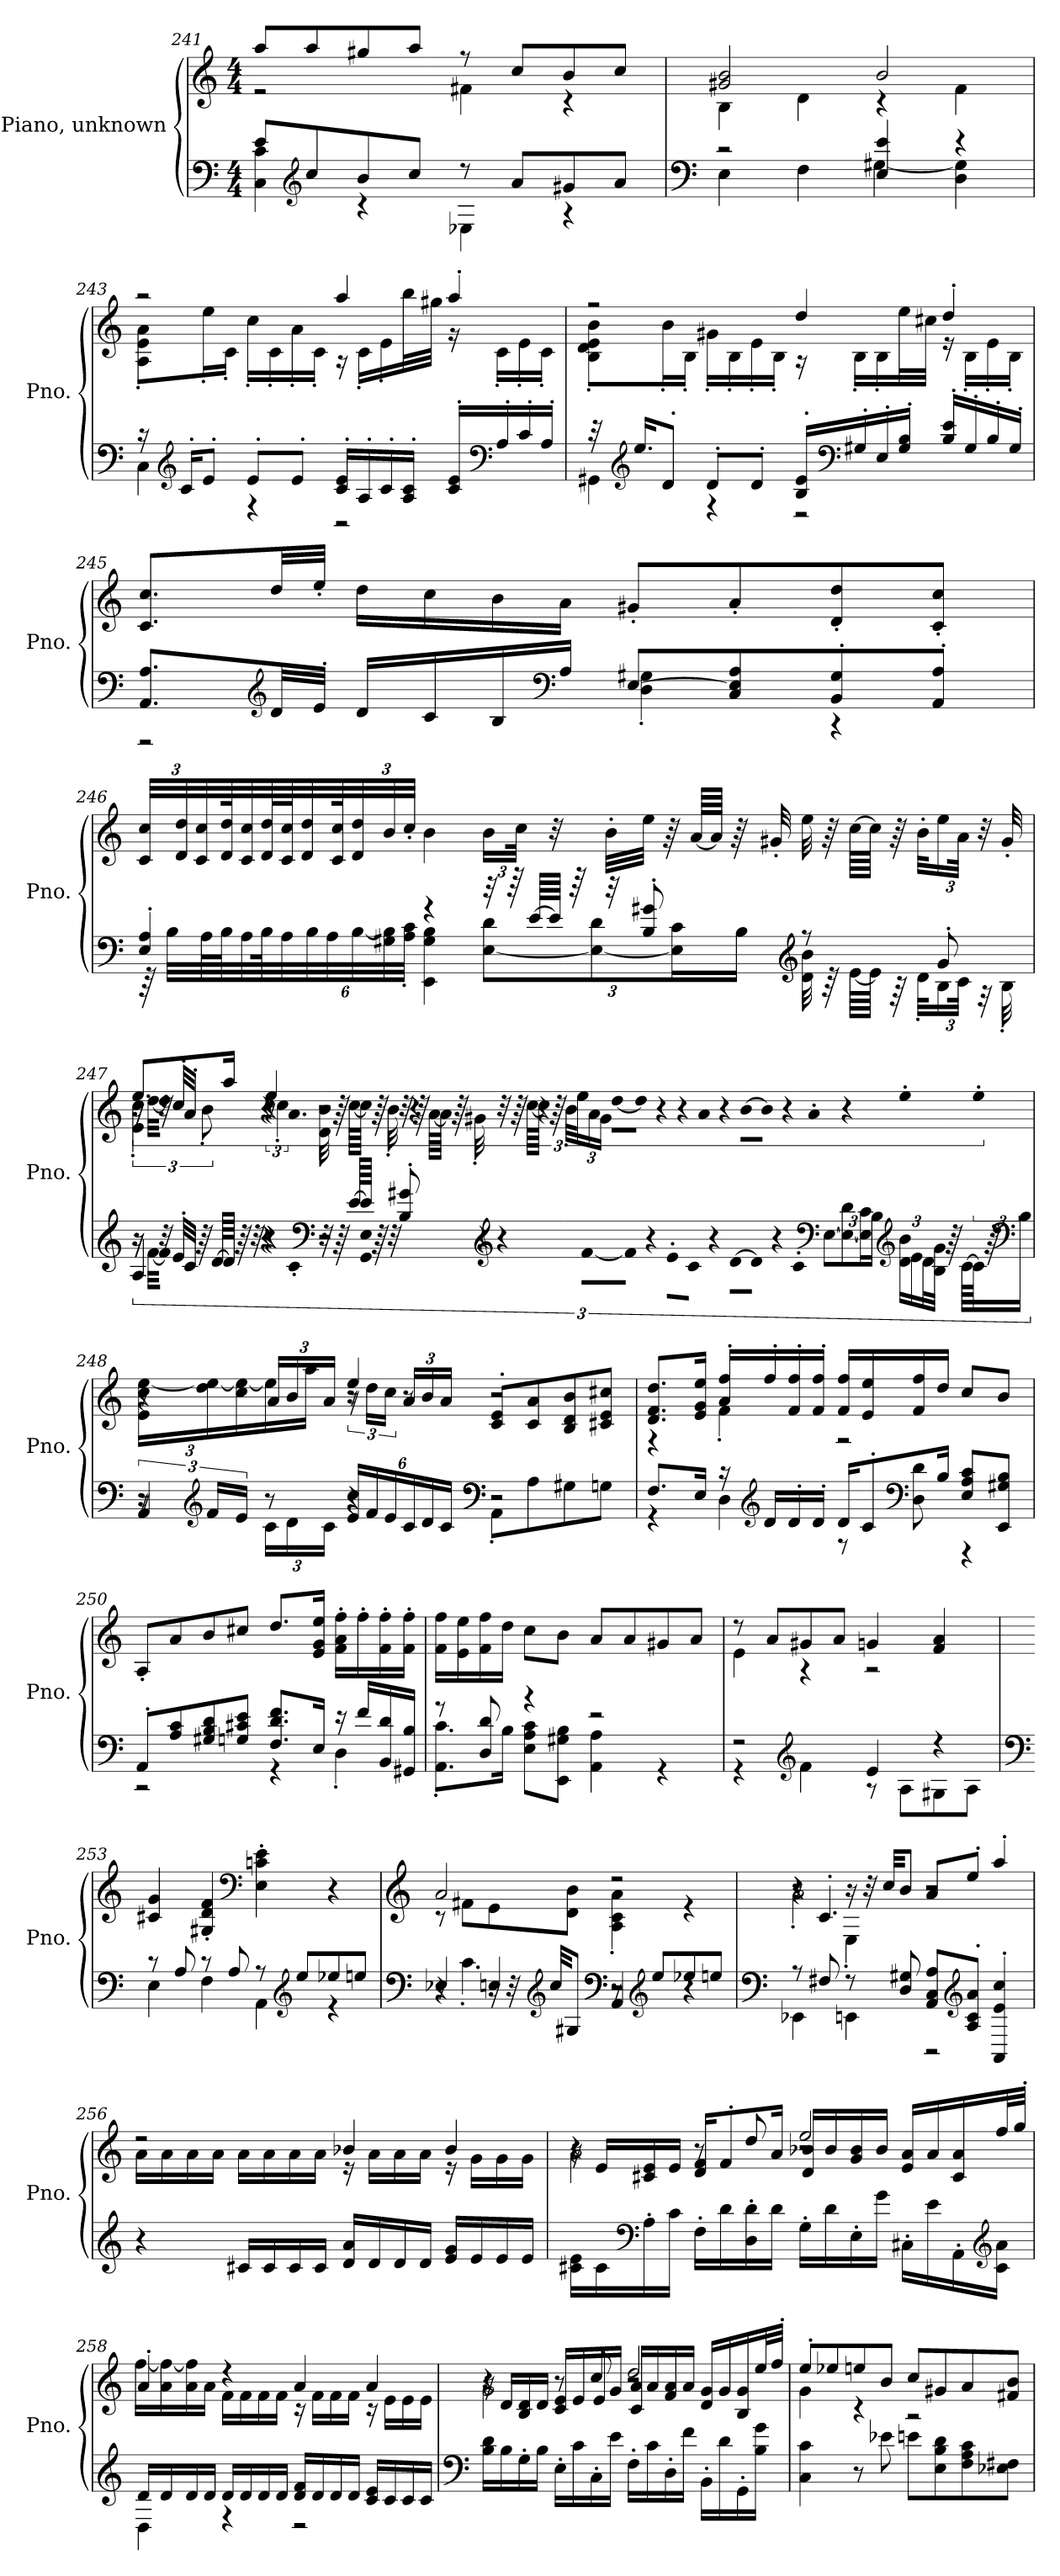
**kern	**kern
*part1	*part1
*staff2	*staff1
*I"Piano, unknown	*
*I'Pno.	*
!!LO:LB:g=z
*clefF4	*clefG2
*k[]	*k[]
*M4/4	*M4/4
=241	=241
*^	*^
8e/L	4C\ 4c\	8aa/L	2r
*clefG2	*	*	*
8cc/	.	8aa/	.
8b/	4r	8gg#X/	.
8cc/J	.	8aa/J	.
8r	4E-X\	8r	4f#X\
8a/L	.	8cc/L	.
8g#X/	4r	8b/	4r
8a/J	.	8cc/J	.
=242	=242	=242	=242
*clefF4	*	*	*
2r	4E\	2g#X/ 2b/	4B\
.	4F\	.	4d\
4E/ 4e/	[4G#X\	2b/	4r
4r	4D\ 4G#\]	.	4f\
=243	=243	=243	=243
16r	4C\	2r	8A\' 8e\' 8a\'L
*clefG2	*	*	*
16c'/KL	.	.	.
8e'/J	.	.	16ee'\L
.	.	.	16c'\JJ
8e'/L	4r	.	16cc'\LL
.	.	.	16c'\
8e'/J	.	.	16a'\
.	.	.	16c'\JJ
16c/' 16e/'LL	2r	4aa/	16r
16A'/	.	.	16c'\LL
16c'/	.	.	16e'\
16A/' 16c/'JJ	.	.	32bb\L
.	.	.	32gg#X\JJJ
16c/' 16e/'LL	.	4aa'/	16r
*clefF4	*	*	*
16A'/	.	.	16c'\LL
16c'/	.	.	16e'\
16A'/JJ	.	.	16c'\JJ
!!LO:LB:g=z	!!
=244	=244	=244	=244
32r	4GG#X\	2r	8B\' 8d\' 8e\' 8b\'L
*clefG2	*	*	*
16.ee/KL	.	.	.
8d'/J	.	.	16b'\L
.	.	.	16B'\JJ
8d'/L	4r	.	16g#X'\LL
.	.	.	16B'\
8d'/J	.	.	16e'\
.	.	.	16B'\JJ
16B/' 16e/'LL	2r	4dd/	16r
*clefF4	*	*	*
16G#X'/	.	.	16B'\LL
16E'/	.	.	16B'\
16G#/' 16B/'JJ	.	.	32ee\L
.	.	.	32cc#X\JJJ
16B/' 16e/'LL	.	4dd'/	16r
16G#'/	.	.	16B'\LL
16B'/	.	.	16e'\
16G#'/JJ	.	.	16B'\JJ
*	*	*v	*v
=245	=245	=245
8.AA/ 8.A/L	2r	8.c/ 8.cc/L
*clefG2	*	*
32d/LL	.	32dd/LL
32e'/JJJ	.	32ee'/JJJ
16d/LL	.	16dd\LL
16c/	.	16cc\
16B/	.	16b\
*clefF4	*	*
16A/JJ	.	16a\JJ
[8E/L	4D\' 4G#X\'	8g#X'/L
8C/ 8E/] 8A/	.	8a'/
8BB/' 8G#/'	4r	8d/' 8dd/'
8AA/' 8A/'J	.	8c/' 8cc/'J
!!LO:PB:g=z
=246	=246	=246
*	*	*Xbrackettup
4E/' 4A/'	64r	48c/ 48cc/LLL
.	32B\LLL	.
.	.	48d/ 48dd/
.	.	48c/ 48cc/
.	64A\L	.
.	64B\J	64d/ 64dd/K
.	32A\	32c/ 32cc/
.	64B\K	64d/ 64dd/L
*	*Xbrackettup	*
.	48A\	64c/ 64cc/J
.	.	32d/ 32dd/
.	48B\	.
.	48A\	.
.	.	64c/ 64cc/K
.	[48B\	48d/ 48dd/
.	48G#X\ 48B\]	48b/
.	48A\' 48c\'JJJ	48cc'/JJJ
4r	4EE\ 4G#\ 4B\	4b\
32r	[12E\ 12d\L	24b\LL
64r	.	.
.	.	48cc\JJk
[64e/LLLL	.	.
64e/JJJJ]	.	32r
64r	.	.
.	12E\_ 12d\	.
32r	.	32b'\LLL
8B/' 8g#X/'	.	32ee\JJJ
.	.	64r
.	24E\] 24c\L	.
.	.	[64a/LLLL
.	.	64a/JJJJ]
.	.	64r
.	24B\JJ	.
.	.	32g#X'/
*clefG2	*	*
8r	32d\ 32b\	32ee\
.	64r	64r
.	[64e\LLLL	[64cc\LLLL
.	64e\JJJJ]	64cc\JJJJ]
.	64r	64r
.	32d'\KLL	32b'\KLL
8g#'/	24B\	24ee\
.	48c\JJk	48a\JJk
.	32r	32r
.	32B'\	32g#'/
!!LO:LB:g=z
=247	=247	=247
*	*	*^
*	*brackettup	*	*brackettup
*	*^	*^	*^
16r	24r	4A/	8.ee/L	24r	16r	6e\' 6cc\'
.	[48f\KKL	.	.	[48dd\KKL	.	.
32r	8f\J]	.	.	8dd\J]	32r	.
32e'/LLL	.	.	.	.	32cc'/KKL	.
32c/JJJ	.	.	.	.	8a'/J	.
64r	.	.	.	.	.	.
.	.	.	.	.	.	12b'\
[64d/LLLL	.	.	.	.	.	.
64d/JJJJ]	32r	.	16aa/Jk	64r	.	.
64r	.	.	.	32.a\	.	.
32r	32c'\	.	.	.	.	.
4r	32e\ 32cc\	4r	4ee/	32r	4r	12r
.	64r	.	.	64r	.	.
.	[64f\LLLL	.	.	[64dd\LLLL	.	.
.	64f\JJJJ]	.	.	64dd\JJJJ]	.	.
.	64r	.	.	64r	.	.
.	.	.	.	.	.	6cc'\
.	32e'\LLL	.	.	32r	.	.
.	32c\JJJ	.	.	32a\	.	.
.	64r	.	.	64r	.	.
.	[64d\LLLL	.	.	[64b\LLLL	.	.
.	64d\JJJJ]	.	.	64b\JJJJ]	.	.
.	64r	.	.	64r	.	.
.	32c'\	.	.	32a'\	.	.
*clefF4	*	*	*	*	*	*
*	*Xbrackettup	*	*	*	*	*
32r	[12E\L	2r	2r	8r	2r	32d\ 32b\
64r	.	.	.	.	.	64r
[64e/LLLL	.	.	.	.	.	[64cc\LLLL
64e/JJJJ]	.	.	.	.	.	64cc\JJJJ]
64r	.	.	.	.	.	64r
.	12E\_ 12d\	.	.	.	.	.
32r	.	.	.	.	.	32b'\
8B/' 8g#X/'	.	.	.	8ee'\	.	32r
.	.	.	.	.	.	64r
.	24E\] 24c\L	.	.	.	.	.
.	.	.	.	.	.	[64a\LLLL
.	.	.	.	.	.	64a\JJJJ]
.	.	.	.	.	.	64r
.	24B\JJ	.	.	.	.	.
.	.	.	.	.	.	32g#X'\
*clefG2	*	*	*	*	*	*
4r	24d\ 24b\LL	.	.	4ee'\	.	32r
.	.	.	.	.	.	64r
.	24e\	.	.	.	.	.
.	.	.	.	.	.	[64cc\LLLL
.	.	.	.	.	.	64cc\JJJJ]
.	.	.	.	.	.	64r
.	24d\	.	.	.	.	.
.	.	.	.	.	.	32b'\KLL
*	*	*	*	*	*	*Xbrackettup
.	32B\ 32g#\JJk	.	.	.	.	24ee\
.	64r	.	.	.	.	.
.	.	.	.	.	.	24a\
.	[64c\LLLL	.	.	.	.	.
*	*brackettup	*	*	*	*	*
.	96c\JJJJ]	.	.	.	.	.
.	96r	.	.	.	.	.
*clefF4	*	*	*	*	*	*
.	24B\	.	.	.	.	24g#\JJ
*	*	*	*	*	*v	*v
!!LO:LB:g=z
=248	=248	=248	=248	=248	=248
24r	8r	4AA/	4r	24e\ 24cc\ [24ee\LL	8r
*clefG2	*	*	*	*	*
24f/LL	.	.	.	24dd\ 24ee\_	.
24e/JJ	.	.	.	24cc\ 24ee\_	.
*	*Xbrackettup	*	*	*	*
8r	24c\LL	.	.	16ee\]	24a/LL
.	24d\	.	.	.	24b/
.	.	.	.	16aa\JJ	.
.	24c\JJ	.	.	.	24a/JJ
*	*	*	*	*brackettup	*
24e/ 24cc/LL	4r	4r	4ee/	24r	8r
24f/	.	.	.	24dd\LL	.
24e/	.	.	.	24cc\JJ	.
*	*	*	*	*	*Xbrackettup
24c/	.	.	.	8r	24a/LL
24d/	.	.	.	.	24b/
24c/JJ	.	.	.	.	24a/JJ
*clefF4	*	*	*	*	*
2r	8AA'\L	2r	2r	2r	8c/' 8e/'L
.	8A\	.	.	.	8c/ 8a/
.	8G#X\	.	.	.	8B/ 8d/ 8b/
.	8Gn\J	.	.	.	8c#X/ 8e/ 8cc#X/J
*	*v	*v	*	*	*
*	*	*	*v	*v
=249	=249	=249	=249
8.F/L	4r	8.d/ 8.f/ 8.dd/L	4r
16E/Jk	.	16e/ 16g/ 16ee/Jk	.
16r	4D\	16a/' 16ff/'LL	4f'\
*clefG2	*	*	*
16d/LL	.	16ff'/	.
16d'/	.	16f/' 16ff/'	.
16d'/JJ	.	16f/' 16ff/'JJ	.
16d/KL	8r	16f/ 16ff/LL	2r
8c'/	.	16e/ 16ee/	.
*clefF4	*	*	*
.	8D\ 8d\	16f/ 16ff/	.
16B/Jk	.	16dd/JJ	.
8E/ 8A/ 8c/L	4r	8cc/L	.
8EE/ 8G#X/ 8B/J	.	8b/J	.
*	*	*v	*v
!!LO:LB:g=z
=250	=250	=250
8AA'/L	2r	8A'/L
8A/ 8c/	.	8a/
8G#X/ 8B/ 8d/	.	8b/
8Gn/ 8c#X/ 8e/J	.	8cc#X/J
8.F/ 8.d/ 8.f/L	4r	8.dd/L
16E/Jk	.	16e/ 16g/ 16ee/Jk
16r	4D'\	16f\' 16a\' 16ff\'LL
16f/LL	.	16ff'\
16BB/ 16d/	.	16f\' 16ff\'
16GG#X/ 16B/JJ	.	16f\' 16ff\'JJ
=251	=251	=251
8r	8.AA\' 8.c\'L	16f\ 16ff\LL
.	.	16e\ 16ee\
8D/ 8d/	.	16f\ 16ff\
.	16B\Jk	16dd\JJ
4r	8E\ 8A\ 8c\L	8cc\L
.	8EE\ 8G#X\ 8B\J	8b\J
2r	4AA\ 4A\	8a/L
.	.	8a/
.	4r	8g#X/
.	.	8a/J
=252	=252	=252
*	*	*^
2r	4r	8r	4e\
.	.	8a/L	.
*clefG2	*	*	*
.	4f\	8g#X/	4r
.	.	8a/J	.
4e/	8r	4gn/	2r
.	8A\L	.	.
4r	8G#X\	4f/ 4a/	.
.	8A\J	.	.
*	*	*v	*v
!!LO:LB:g=z
=253	=253	=253
*clefF4	*	*
8r	4E\	4c#X/ 4g/
8A/	.	.
8r	4F\	4G#X/' 4d/' 4f/'
8A/	.	.
*	*	*clefF4
8r	4AA\	4E\' 4cn\' 4e\'
*clefG2	*	*
8ee/L	.	.
8ee-X/	4r	4r
8een/J	.	.
*v	*v	*
=254	=254
*clefF4	*clefG2
*^	*^
*	*^	*	*
4r	8r	4E-X/	2a/	8r
.	4.c'\	.	.	8f#X\L
16r	.	4En/	.	8e\
32r	.	.	.	.
*clefG2	*	*	*	*
32cc/KKL	.	.	.	.
8G#X/J	.	.	.	8d\ 8b\J
*clefF4	*	*	*	*
8r	2r	4AA/	2r	4A\' 4c\' 4a\'
*clefG2	*	*	*	*
8ee/L	.	.	.	.
8ee-X/	.	4r	.	4r
8een/J	.	.	.	.
*v	*v	*v	*	*
*	*v	*v
!!LO:LB:g=z
=255	=255
*clefF4	*
*^	*^
*	*	*	*^
*	*	*	*	*^
8r	4EE-X\	4r	2a'\	8r	4r
8F#X/	.	.	.	4.c'/	.
8r	4EEn\	16r	.	.	4E'\
.	.	32r	.	.	.
.	.	32cc/KKL	.	.	.
8D/ 8G#X/	.	8b/J	.	.	.
8AA/ 8C/ 8A/L	2r	8a/L	2r	2r	2r
*clefG2	*	*	*	*	*
8A/' 8c/' 8a/'J	.	8ee'/J	.	.	.
4AA/' 4e/' 4cc/'	.	4aa'/	.	.	.
*v	*v	*	*	*	*
*	*	*v	*v	*v
=256	=256	=256
4r	2r	16a\LL
.	.	16a\
.	.	16a\
.	.	16a\JJ
16c#X/LL	.	16a\LL
16c#/	.	16a\
16c#/	.	16a\
16c#/JJ	.	16a\JJ
16d/ 16a/LL	4b-X/	16r
16d/	.	16a\LL
16d/	.	16a\
16d/JJ	.	16a\JJ
16e/ 16g/LL	4b-/	16r
16e/	.	16g\LL
16e/	.	16g\
16e/JJ	.	16g\JJ
!!LO:PB:g=z
=257	=257	=257
*	*	*^
16c#X\ 16e\LL	4r	2a\	16r
16c#\	.	.	16e/LL
*clefF4	*	*	*
16A'\	.	.	16c#X/ 16e/
16c#\JJ	.	.	16e/JJ
16F'\LL	8r	.	16d/ 16f/KL
16d\	.	.	8f'/
16D\' 16d\'	8dd/	.	.
16d\JJ	.	.	16a/Jk
16G'\LL	2ee/	2r	16d/ 16b-X/LL
16d\	.	.	16b-/
16E'\	.	.	16g/ 16b-/
16g\JJ	.	.	16b-/JJ
16C#X'\LL	.	.	16e/ 16a/LL
16e\	.	.	16a/
16AA'\	.	.	16c#/ 16a/
*clefG2	*	*	*
16c#\ 16a\JJ	.	.	32ff/L
.	.	.	32gg'/JJJ
*	*	*v	*v
=258	=258	=258
*^	*	*
16d/LL	4D\	4a'/	[16ff\LL
16d/	.	.	16a\ 16ff\_
16d/	.	.	16a\ 16ff\]
16d/JJ	.	.	16a\JJ
16d/LL	4r	4r	16f\LL
16d/	.	.	16f\
16d/	.	.	16f\
16d/JJ	.	.	16f\JJ
16d/ 16f/LL	2r	4a/	16r
16d/	.	.	16f\LL
16d/	.	.	16f\
16d/JJ	.	.	16f\JJ
16c/ 16e/LL	.	4a/	16r
16c/	.	.	16e\LL
16c/	.	.	16e\
16c/JJ	.	.	16e\JJ
*v	*v	*	*
*	*v	*v
!!LO:LB:g=z
=259	=259
*clefF4	*
*	*^
*	*	*^
16B\ 16d\LL	4r	2g\	16r
16B\	.	.	16d/LL
16G'\	.	.	16B/ 16d/
16B\JJ	.	.	16d/JJ
16E'\LL	8r	.	16c/ 16e/LL
16c\	.	.	16e/
16C'\	8cc/	.	16e/
16e\JJ	.	.	16g/JJ
16F'\LL	2dd/	2r	16c/ 16a/LL
16c\	.	.	16a/
16D'\	.	.	16f/ 16a/
16f\JJ	.	.	16a/JJ
16BB'\LL	.	.	16d/ 16g/LL
16d\	.	.	16g/
16GG'\	.	.	16B/ 16g/
16B\ 16g\JJ	.	.	32ee/L
.	.	.	32ff'/JJJ
*	*	*v	*v
=260	=260	=260
4C\ 4c\	8ee'/L	4g\
.	8ee-X/	.
8r	8een/	4r
8e-X\	8b/J	.
8en\L	8cc/L	2r
8E\ 8B\ 8d\	8g#X/	.
8F\ 8A\ 8c\	8a/	.
8E-X\ 8F#X\J	8f#X/ 8b/J	.
*	*v	*v
=	=
*-	*-
